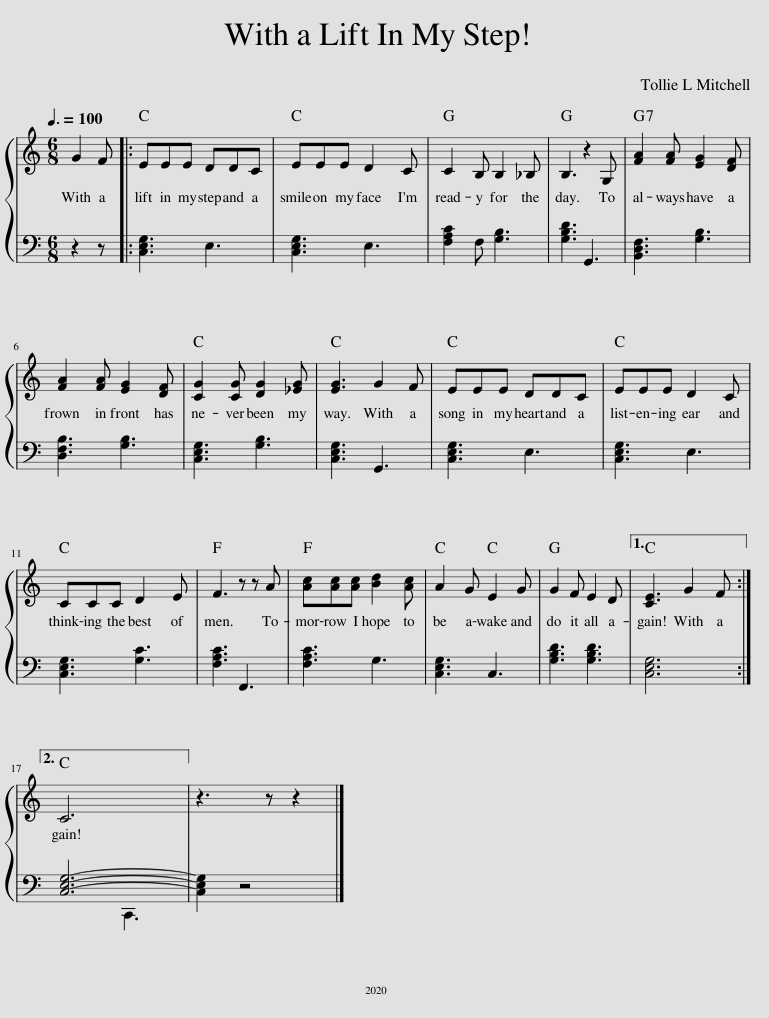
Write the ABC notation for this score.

X:1
%%score { 1 | ( 2 3 ) }
L:1/8
Q:3/8=100
M:6/8
I:linebreak $
K:C
V:1 treble
V:2 bass
V:3 bass
V:1
 G2 F |: EEE DDC | EEE D2 C | C2 B, B,2 _B, | B,3 z2 G, | %5
 [FA]2 [FA] [EG]2 [DF] |$ [FA]2 [FA] [EG]2 [DF] | [CG]2 [CG] [DG]2 [_EG] | [EG]3 G2 F | EEE DDC | %10
 EEE D2 C |$ CCC D2 E | F3 z z A | [Ac][Ac][Ac] [Bd]2 [Ac] | A2 G E2 G | %15
 G2 F E2 D |1 [CE]3 G2 F :|2$ C6 || z3 z z2 |] %19
V:2
 z2 z |: [C,E,G,]3 E,3 | [C,E,G,]3 E,3 | [F,A,C]2 F, [G,B,]3 | [G,B,D]3 G,,3 | %5
 [B,,D,F,]3 [G,B,]3 |$ [D,F,B,]3 [G,B,]3 | [C,E,G,]3 [G,B,]3 | [C,E,G,]3 G,,3 | [C,E,G,]3 E,3 | %10
 [C,E,G,]3 E,3 |$ [C,E,G,]3 [G,C]3 | [F,A,C]3 F,,3 | [F,A,C]3 G,3 | [C,E,G,]3 C,3 | %15
 [G,B,D]3 [G,B,D]3 |1 [C,E,G,]6 :|2$ [C,E,G,]6- || [C,E,G,]2 z4 |] %19
V:3
 x3 |: x6 | x6 | x6 | x6 | %5
 x6 |$ x6 | x6 | x6 | x6 | %10
 x6 |$ x6 | x6 | x6 | x6 | %15
 x6 |1 x6 :|2$ x3 C,,3 || x6 |] %19
